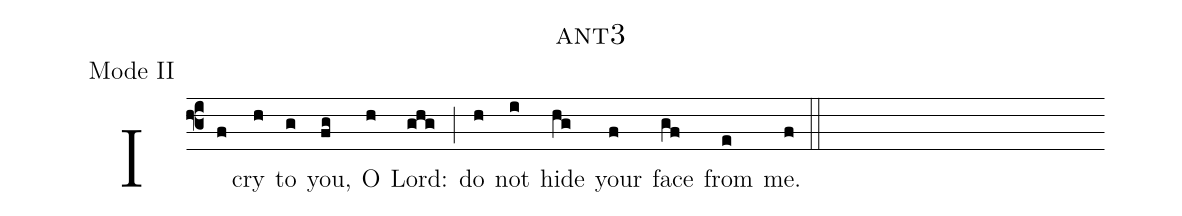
name: ant3;
annotation: Mode II;
%%
(f3)
I(f) cry(h) to(g) you,(fg) O(h) Lord:(ghg) (;) do(h) not(i) hide(hg) your(f) face(gf) from(e) me.(f) (::)
